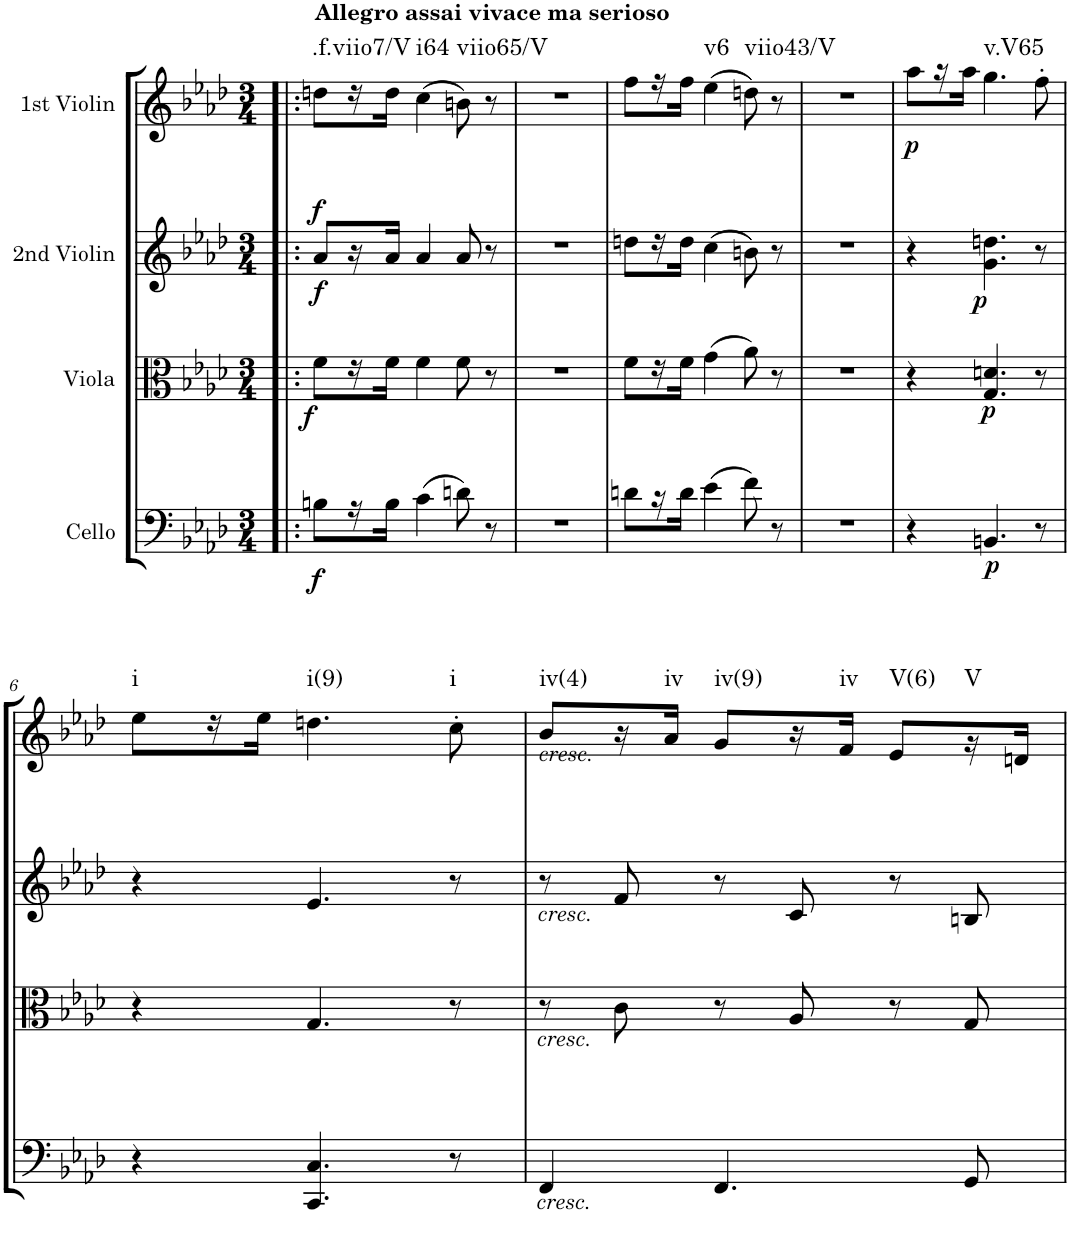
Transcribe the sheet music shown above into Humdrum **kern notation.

**kern	**dynam	**kern	**dynam	**kern	**dynam	**kern	**dynam	**harte
*part4	*part4	*part3	*part3	*part2	*part2	*part1	*part1	*part1
*staff4	*staff4	*staff3	*staff3	*staff2	*staff2	*staff1	*staff1	*
*I"Cello	*	*I"Viola	*	*I"2nd Violin	*	*I"1st Violin	*	*
*	*	*I'Vla	*	*I'Vln	*	*I'Vln	*	*
*clefF4	*	*clefC3	*	*clefG2	*	*clefG2	*	*
*k[b-e-a-d-]	*	*k[b-e-a-d-]	*	*k[b-e-a-d-]	*	*k[b-e-a-d-]	*	*
*M3/4	*	*M3/4	*	*M3/4	*	*M3/4	*	*
=1!|:	=1!|:	=1!|:	=1!|:	=1!|:	=1!|:	=1!|:	=1!|:	=1!|:
!	!	!	!	!	!	!LO:TX:a:B:t=Allegro assai vivace ma serioso	!	!
!	!LO:DY:b	!	!LO:DY:b	!	!LO:DY:b	!	!	!
!	!	!	!	!	!LO:DY:n=1:a	!	!	!LO:H:kt=.f.viio7/V
8Bn\L	f	8f\L	f	8a-/L	f f	8ddn\L	.	N
16r	.	16r	.	16r	.	16r	.	.
16B\JJ	.	16f\JJ	.	16a-/JJ	.	16dd\JJ	.	.
!	!	!	!	!	!	!	!	!LO:H:kt=i64
(4c\	.	4f\	.	4a-/	.	(4cc\	.	N
!	!	!	!	!	!	!	!	!LO:H:kt=viio65/V
8dn\)	.	8f\	.	8a-/	.	8bn\)	.	N
8r	.	8r	.	8r	.	8r	.	.
=2	=2	=2	=2	=2	=2	=2	=2	=2
2.r	.	2.r	.	2.r	.	2.r	.	.
=3	=3	=3	=3	=3	=3	=3	=3	=3
8dn\L	.	8f\L	.	8ddn\L	.	8ff\L	.	.
16r	.	16r	.	16r	.	16r	.	.
16d\JJ	.	16f\JJ	.	16dd\JJ	.	16ff\JJ	.	.
!	!	!	!	!	!	!	!	!LO:H:kt=v6
(4e-\	.	(4g\	.	(4cc\	.	(4ee-\	.	N
!	!	!	!	!	!	!	!	!LO:H:kt=viio43/V
8f\)	.	8a-\)	.	8bn\)	.	8ddn\)	.	N
8r	.	8r	.	8r	.	8r	.	.
=4	=4	=4	=4	=4	=4	=4	=4	=4
2.r	.	2.r	.	2.r	.	2.r	.	.
=5	=5	=5	=5	=5	=5	=5	=5	=5
!	!	!	!	!	!	!	!LO:DY:b	!
4r	.	4r	.	4r	.	8aa-\L	p	.
.	.	.	.	.	.	16r	.	.
.	.	.	.	.	.	16aa-\JJ	.	.
!	!LO:DY:b	!	!LO:DY:b	!	!LO:DY:b	!	!	!LO:H:kt=v.V65
4.BBn/	p	4.G/ 4.dn/	p	4.g\ 4.ddn\	p	4.gg\	.	N
8r	.	8r	.	8r	.	8ff'\	.	.
!!LO:LB:g=z
=6	=6	=6	=6	=6	=6	=6	=6	=6
!	!	!	!	!	!	!	!	!LO:H:kt=i
4r	.	4r	.	4r	.	8ee-\L	.	N
.	.	.	.	.	.	16r	.	.
.	.	.	.	.	.	16ee-\JJ	.	.
!	!	!	!	!	!	!	!	!LO:H:kt=i(9)
4.CC/ 4.C/	.	4.G/	.	4.e-/	.	4.ddn\	.	N
!	!	!	!	!	!	!	!	!LO:H:kt=i
8r	.	8r	.	8r	.	8cc'\	.	N
=7	=7	=7	=7	=7	=7	=7	=7	=7
!	!	!	!	!	!	!LO:TX:a:i:t=cresc.	!	!
!	!	!	!	!LO:TX:b:i:t=cresc.	!	!	!	!
!	!	!LO:TX:b:i:t=cresc.	!	!	!	!	!	!
!LO:TX:b:i:t=cresc.	!	!	!	!	!	!	!	!LO:H:kt=iv(4)
4FF/	.	8r	.	8r	.	8b-/L	.	N
.	.	8c\	.	8f/	.	16r	.	.
!	!	!	!	!	!	!	!	!LO:H:kt=iv
.	.	.	.	.	.	16a-/JJ	.	N
!	!	!	!	!	!	!	!	!LO:H:kt=iv(9)
4.FF/	.	8r	.	8r	.	8g/L	.	N
.	.	8A-/	.	8c/	.	16r	.	.
!	!	!	!	!	!	!	!	!LO:H:kt=iv
.	.	.	.	.	.	16f/JJ	.	N
!	!	!	!	!	!	!	!	!LO:H:kt=V(6)
.	.	8r	.	8r	.	8e-/L	.	N
!	!	!	!	!	!	!	!	!LO:H:kt=V
8GG/	.	8G/	.	8Bn/	.	16r	.	N
.	.	.	.	.	.	16dn/JJ	.	.
=	=	=	=	=	=	=	=	=
*-	*-	*-	*-	*-	*-	*-	*-	*-
